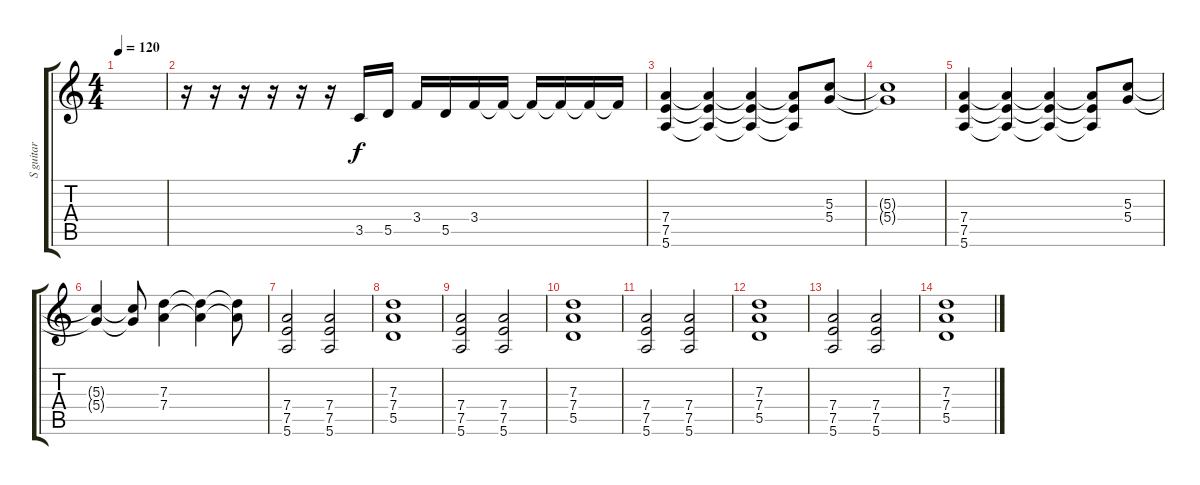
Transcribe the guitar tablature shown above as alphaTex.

\track ("S guitar" "S guitar") {instrument overdrivenguitar}
\staff {score tabs}
\tuning (E4 B3 G3 D3 A2 E2) {hide}
\ts (4 4)
\tempo 120
\clef g2
\ks c
|
r.16 r.16 r.16 r.16 r.16 r.16 3.5.16 5.5.16 3.4.16 5.5.16 3.4.16 3.4{t}.16 3.4{t}.16 3.4{t}.16 3.4{t}.16 3.4{t}.16 |
(7.4 7.5 5.6).4 (7.4{t} 7.5{t} 5.6{t}).4 (7.4{t} 7.5{t} 5.6{t}).4 (7.4{t} 7.5{t} 5.6{t}).8 (5.3 5.4).8 |
(5.3{t} 5.4{t}).1 |
(7.4 7.5 5.6).4 (7.4{t} 7.5{t} 5.6{t}).4 (7.4{t} 7.5{t} 5.6{t}).4 (7.4{t} 7.5{t} 5.6{t}).8 (5.3 5.4).8 |
(5.3{t} 5.4{t}).4 (5.3{t} 5.4{t}).8 (7.3 7.4).4 (7.3{t} 7.4{t}).4 (7.3{t} 7.4{t}).8 |
(7.4 7.5 5.6).2 (7.4 7.5 5.6).2 |
(7.3 7.4 5.5).1 |
(7.4 7.5 5.6).2 (7.4 7.5 5.6).2 |
(7.3 7.4 5.5).1 |
(7.4 7.5 5.6).2 (7.4 7.5 5.6).2 |
(7.3 7.4 5.5).1 |
(7.4 7.5 5.6).2 (7.4 7.5 5.6).2 |
(7.3 7.4 5.5).1
